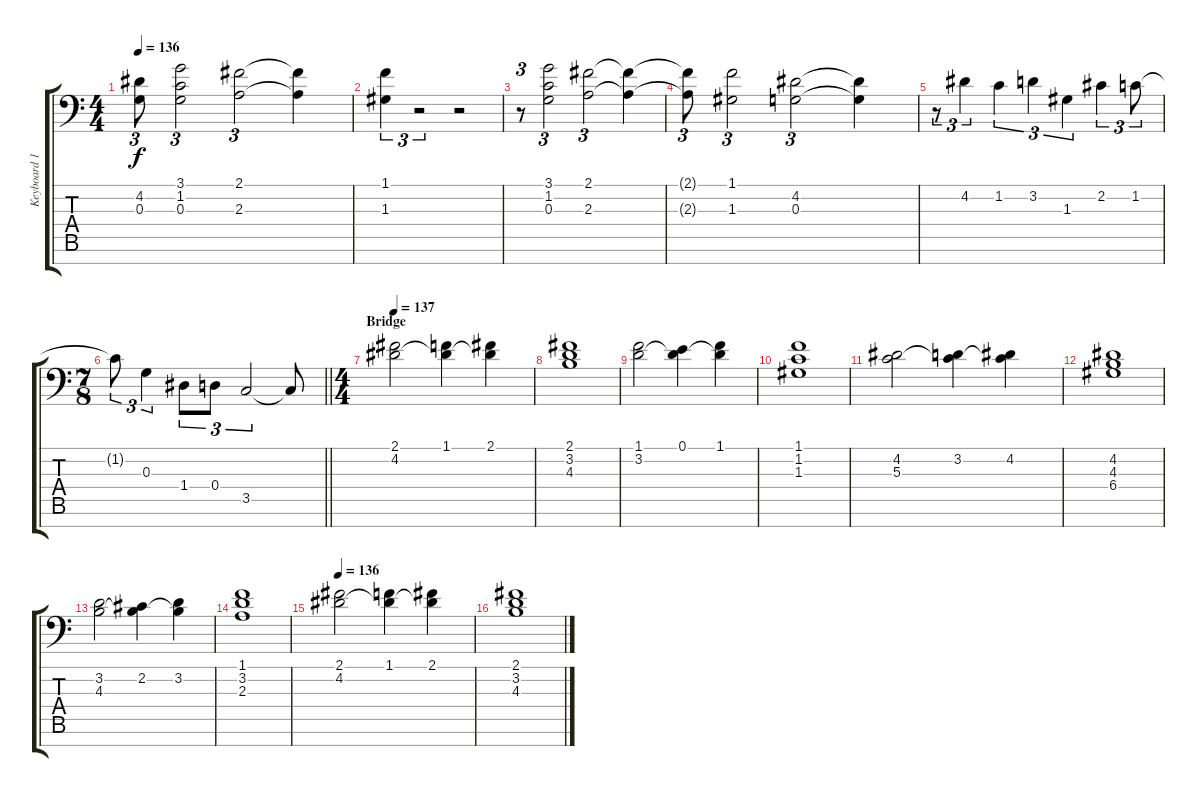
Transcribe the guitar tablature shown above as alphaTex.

\track ("Keyboard 1 RH" "Keyboard 1") {instrument brightacousticpiano}
\staff {score tabs}
\tuning (E4 B3 G3 D3 A2 E2 A1) {hide}
\ts (4 4)
\tempo 136
\clef f4
\ks c
(4.2{t} 0.3{t}).8{tu (3 2) dy f} (3.1 1.2 0.3).2{tu (3 2)} (2.1 2.3).2{tu (3 2)} (2.1{t} 2.3{t}).4 |
(1.1 1.3).4{tu (3 2)} r.2{tu (3 2)} r.2 |
r.8{tu (3 2)} (3.1 1.2 0.3).2{tu (3 2)} (2.1 2.3).2{tu (3 2)} (2.1{t} 2.3{t}).4 |
(2.1{t} 2.3{t}).8{tu (3 2)} (1.1 1.3).2{tu (3 2)} (4.2 0.3).2{tu (3 2)} (4.2{t} 0.3{t}).4 |
r.8{tu (3 2)} 4.2.4{tu (3 2)} 1.2.4{tu (3 2)} 3.2.4{tu (3 2)} 1.3.4{tu (3 2)} 2.2.4{tu (3 2)} 1.2.8{tu (3 2)} |
\ts (7 8)
\barLineRight lightlight
1.2{t}.8{tu (3 2)} 0.3.4{tu (3 2)} 1.4.8{tu (3 2)} 0.4.8{tu (3 2)} 3.5.2{tu (3 2)} 3.5{t}.8 |
\ts (4 4)
\section ("" "Bridge")
\tempo 137
(2.1 4.2).2{instrument choiraahs} (1.1 4.2{t}).4 (2.1 4.2{t}).4 |
(2.1 3.2 4.3).1 |
(1.1 3.2).2 (0.1 3.2{t}).4 (1.1 3.2{t}).4 |
(1.1 1.2 1.3).1 |
(4.2 5.3).2 (3.2 5.3{t}).4 (4.2 5.3{t}).4 |
(4.2 4.3 6.4).1 |
(3.2 4.3).2 (2.2 4.3{t}).4 (3.2 4.3{t}).4 |
(1.1 3.2 2.3).1 |
\tempo 136
(2.1 4.2).2 (1.1 4.2{t}).4 (2.1 4.2{t}).4 |
(2.1 3.2 4.3).1
